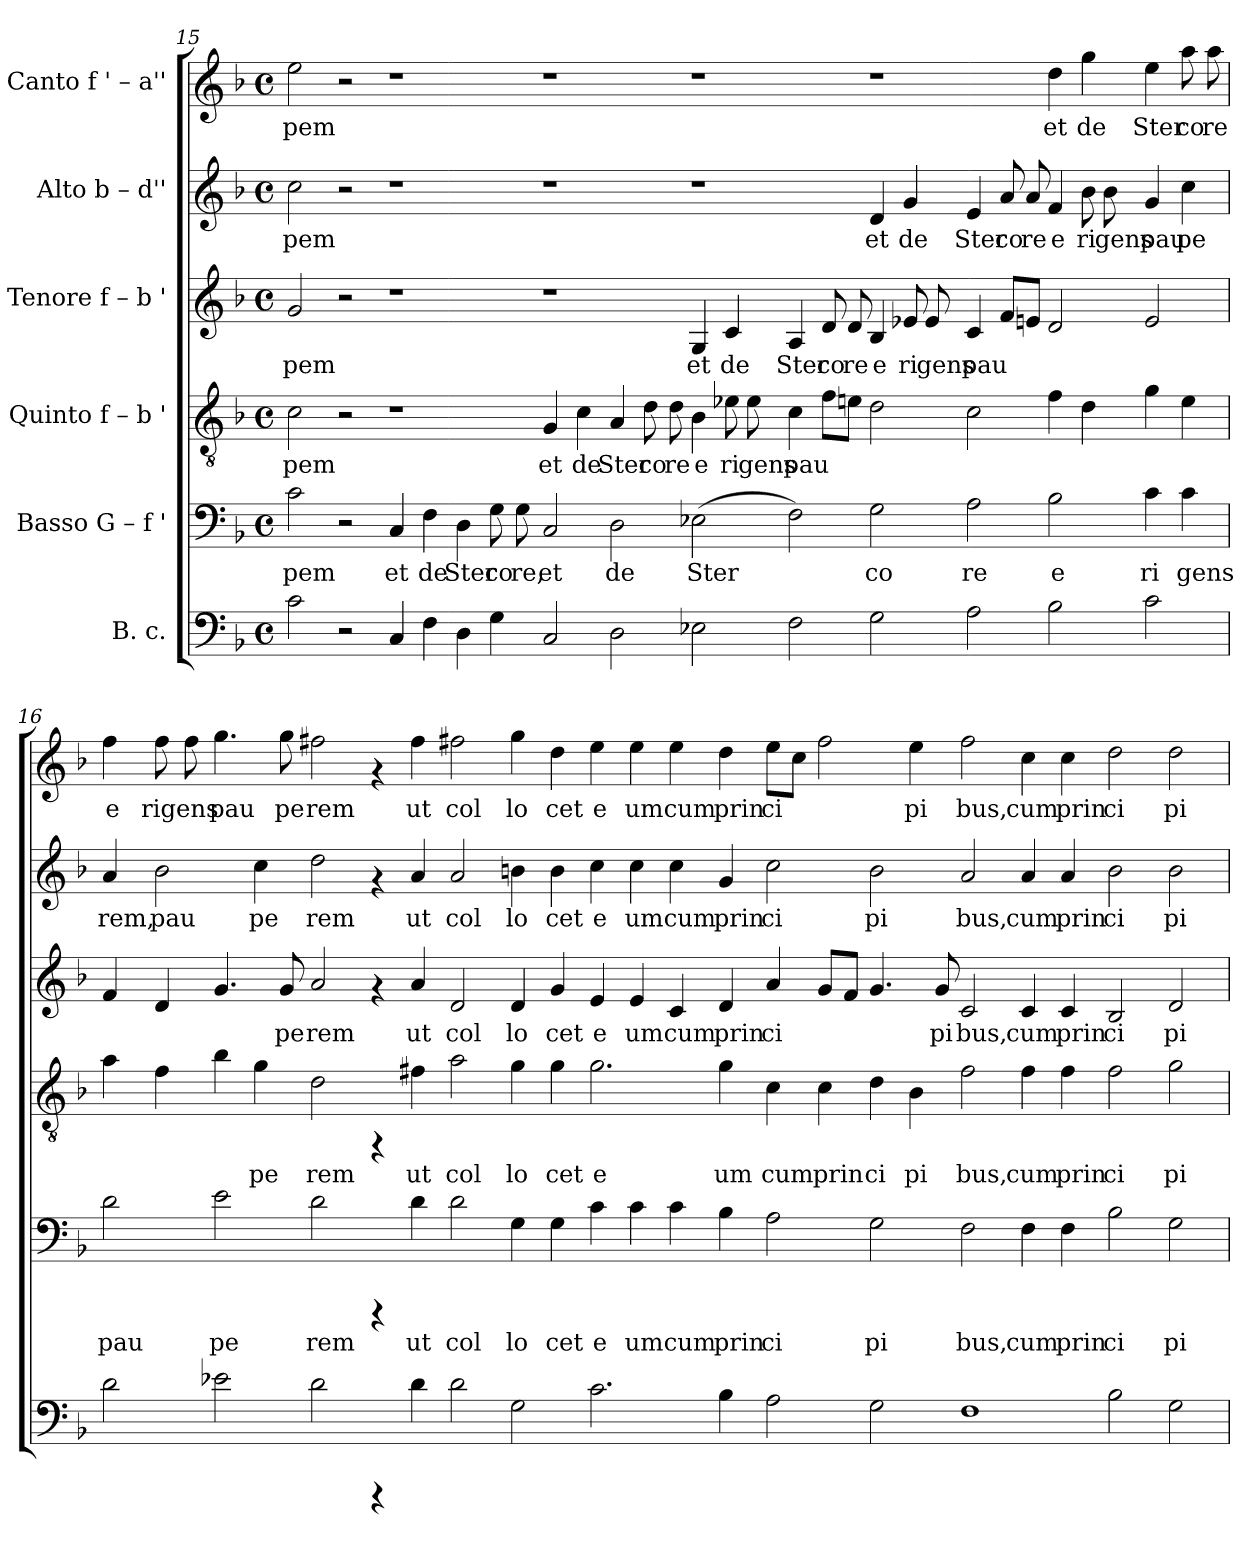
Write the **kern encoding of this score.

**kern	**kern	**text	**kern	**text	**kern	**text	**kern	**text	**kern	**text
*part6	*part5	*part5	*part4	*part4	*part3	*part3	*part2	*part2	*part1	*part1
*staff6	*staff5	*staff5	*staff4	*staff4	*staff3	*staff3	*staff2	*staff2	*staff1	*staff1
*I"B. c.	*I"Basso  G – f '	*	*I"Quinto  f – b '	*	*I"Tenore  f – b '	*	*I"Alto  b – d''	*	*I"Canto  f ' – a''	*
!!LO:PB:g=z
*clefF4	*clefF4	*	*clefGv2	*	*clefG2	*	*clefG2	*	*clefG2	*
*k[b-]	*k[b-]	*	*k[b-]	*	*k[b-]	*	*k[b-]	*	*k[b-]	*
*F:	*F:	*	*F:	*	*F:	*	*F:	*	*F:	*
*M4/4	*M4/4	*	*M4/4	*	*M4/4	*	*M4/4	*	*M4/4	*
*met(c)	*met(c)	*	*met(c)	*	*met(c)	*	*met(c)	*	*met(c)	*
=15	=15	=15	=15	=15	=15	=15	=15	=15	=15	=15
!	!	!LO:LY:b:cj	!	!LO:LY:b:cj	!	!LO:LY:b:cj	!	!LO:LY:b:cj	!	!LO:LY:b:cj
2c\	2c\	-pem	2c\	-pem	2g/	pem	2cc\	pem	2ee\	pem
2r	2r	.	2r	.	2r	.	2r	.	2r	.
!	!	!LO:LY:b:cj	!	!	!	!	!	!	!	!
4C/	4C/	et	1r	.	1r	.	1r	.	1r	.
!	!	!LO:LY:b:cj	!	!	!	!	!	!	!	!
4F\	4F\	de	.	.	.	.	.	.	.	.
!	!	!LO:LY:b:cj	!	!	!	!	!	!	!	!
4D\	4D\	Ster	.	.	.	.	.	.	.	.
!	!	!LO:LY:b:cj	!	!	!	!	!	!	!	!
4G\	8G\	co	.	.	.	.	.	.	.	.
!	!	!LO:LY:b:cj	!	!	!	!	!	!	!	!
.	8G\	re,	.	.	.	.	.	.	.	.
!	!	!LO:LY:b:cj	!	!LO:LY:b:cj	!	!	!	!	!	!
2C/	2C/	et	4G/	et	1r	.	1r	.	1r	.
!	!	!	!	!LO:LY:b:cj	!	!	!	!	!	!
.	.	.	4c\	de	.	.	.	.	.	.
!	!	!LO:LY:b:cj	!	!LO:LY:b:cj	!	!	!	!	!	!
2D\	2D\	de	4A/	Ster	.	.	.	.	.	.
!	!	!	!	!LO:LY:b:cj	!	!	!	!	!	!
.	.	.	8d\	co	.	.	.	.	.	.
!	!	!	!	!LO:LY:b:cj	!	!	!	!	!	!
.	.	.	8d\	re	.	.	.	.	.	.
!	!	!LO:LY:b:cj	!	!LO:LY:b:cj	!	!LO:LY:b:cj	!	!	!	!
2E-X\	(>2E-X\	Ster	4B-\	e	4G/	et	1r	.	1r	.
!	!	!	!	!LO:LY:b:cj	!	!LO:LY:b:cj	!	!	!	!
.	.	.	8e-X\	ri	4c/	de	.	.	.	.
!	!	!	!	!LO:LY:b:cj	!	!	!	!	!	!
.	.	.	8e-\	gens	.	.	.	.	.	.
!	!	!LO:LY:b:cj	!	!LO:LY:b:cj	!	!LO:LY:b:cj	!	!	!	!
2F\	2F\)	.	4c\	pau	4A/	Ster	.	.	.	.
!	!	!	!	!LO:LY:b:cj	!	!LO:LY:b:cj	!	!	!	!
.	.	.	8f\L	.	8d/	co	.	.	.	.
!	!	!	!	!LO:LY:b:cj	!	!LO:LY:b:cj	!	!	!	!
.	.	.	8en\J	.	8d/	re	.	.	.	.
!	!	!LO:LY:b:cj	!	!LO:LY:b:cj	!	!LO:LY:b:cj	!	!LO:LY:b:cj	!	!
2G\	2G\	co	2d\	.	4B-/	e	4d/	et	1r	.
!	!	!	!	!	!	!LO:LY:b:cj	!	!LO:LY:b:cj	!	!
.	.	.	.	.	8e-X/	ri	4g/	de	.	.
!	!	!	!	!	!	!LO:LY:b:cj	!	!	!	!
.	.	.	.	.	8e-/	gens	.	.	.	.
!	!	!LO:LY:b:cj	!	!LO:LY:b:cj	!	!LO:LY:b:cj	!	!LO:LY:b:cj	!	!
2A\	2A\	re	2c\	.	4c/	pau	4e/	Ster	.	.
!	!	!	!	!	!	!LO:LY:b:cj	!	!LO:LY:b:cj	!	!
.	.	.	.	.	8f/L	.	8a/	co	.	.
!	!	!	!	!	!	!LO:LY:b:cj	!	!LO:LY:b:cj	!	!
.	.	.	.	.	8en/J	.	8a/	re	.	.
!	!	!LO:LY:b:cj	!	!LO:LY:b:cj	!	!LO:LY:b:cj	!	!LO:LY:b:cj	!	!LO:LY:b:cj
2B-\	2B-\	e	4f\	.	2d/	.	4f/	e	4dd\	et
!	!	!	!	!LO:LY:b:cj	!	!	!	!LO:LY:b:cj	!	!LO:LY:b:cj
.	.	.	4d\	.	.	.	8b-\	ri	4gg\	de
!	!	!	!	!	!	!	!	!LO:LY:b:cj	!	!
.	.	.	.	.	.	.	8b-\	gens	.	.
!	!	!LO:LY:b:cj	!	!LO:LY:b:cj	!	!LO:LY:b:cj	!	!LO:LY:b:cj	!	!LO:LY:b:cj
2c\	4c\	ri	4g\	.	2e/	.	4g/	pau	4ee\	Ster
!	!	!LO:LY:b:cj	!	!LO:LY:b:cj	!	!	!	!LO:LY:b:cj	!	!LO:LY:b:cj
.	4c\	gens	4e\	.	.	.	4cc\	pe	8aa\	co
!	!	!	!	!	!	!	!	!	!	!LO:LY:b:cj
.	.	.	.	.	.	.	.	.	8aa\	re
!!LO:LB:g=z
=16	=16	=16	=16	=16	=16	=16	=16	=16	=16	=16
!	!	!LO:LY:b:cj	!	!LO:LY:b:cj	!	!LO:LY:b:cj	!	!LO:LY:b:cj	!	!LO:LY:b:cj
2d\	2d\	pau	4a\	.	4f/	.	4a/	rem,	4ff\	e
!	!	!	!	!LO:LY:b:cj	!	!LO:LY:b:cj	!	!LO:LY:b:cj	!	!LO:LY:b:cj
.	.	.	4f\	.	4d/	.	2b-\	pau	8ff\	rigens
!	!	!	!	!	!	!	!	!	!	!LO:LY:b:cj
.	.	.	.	.	.	.	.	.	8ff\	.
!	!	!LO:LY:b:cj	!	!LO:LY:b:cj	!	!LO:LY:b:cj	!	!	!	!LO:LY:b:cj
2e-X\	2e\	pe	4b-\	.	4.g/	.	.	.	4.gg\	pau
!	!	!	!	!LO:LY:b:cj	!	!	!	!LO:LY:b:cj	!	!
.	.	.	4g\	pe	.	.	4cc\	pe	.	.
!	!	!	!	!	!	!LO:LY:b:cj	!	!	!	!LO:LY:b:cj
.	.	.	.	.	8g/	pe	.	.	8gg\	pe
!	!	!LO:LY:b:cj	!	!LO:LY:b:cj	!	!LO:LY:b:cj	!	!LO:LY:b:cj	!	!LO:LY:b:cj
2d\	2d\	rem	2d\	rem	2a/	rem	2dd\	rem	2ff#X\	rem
4rCCC	4rCCC	.	4rFF	.	4rf	.	4rf	.	4rf	.
!	!	!LO:LY:b:cj	!	!LO:LY:b:cj	!	!LO:LY:b:cj	!	!LO:LY:b:cj	!	!LO:LY:b:cj
4d\	4d\	ut	4f#X\	ut	4a/	ut	4a/	ut	4ff#\	ut
!	!	!LO:LY:b:cj	!	!LO:LY:b:cj	!	!LO:LY:b:cj	!	!LO:LY:b:cj	!	!LO:LY:b:cj
2d\	2d\	col	2a\	col	2d/	col	2a/	col	2ff#X\	col
!	!	!LO:LY:b:cj	!	!LO:LY:b:cj	!	!LO:LY:b:cj	!	!LO:LY:b:cj	!	!LO:LY:b:cj
2G\	4G\	lo	4g\	lo	4d/	lo	4bn\	lo	4gg\	lo
!	!	!LO:LY:b:cj	!	!LO:LY:b:cj	!	!LO:LY:b:cj	!	!LO:LY:b:cj	!	!LO:LY:b:cj
.	4G\	cet	4g\	cet	4g/	cet	4b\	cet	4dd\	cet
!	!	!LO:LY:b:cj	!	!LO:LY:b:cj	!	!LO:LY:b:cj	!	!LO:LY:b:cj	!	!LO:LY:b:cj
2.c\	4c\	e	2.g\	e	4e/	e	4cc\	e	4ee\	e
!	!	!LO:LY:b:cj	!	!	!	!LO:LY:b:cj	!	!LO:LY:b:cj	!	!LO:LY:b:cj
.	4c\	um	.	.	4e/	um	4cc\	um	4ee\	um
!	!	!LO:LY:b:cj	!	!	!	!LO:LY:b:cj	!	!LO:LY:b:cj	!	!LO:LY:b:cj
.	4c\	cum	.	.	4c/	cum	4cc\	cum	4ee\	cum
!	!	!LO:LY:b:cj	!	!LO:LY:b:cj	!	!LO:LY:b:cj	!	!LO:LY:b:cj	!	!LO:LY:b:cj
4B-\	4B-\	prin	4g\	um	4d/	prin	4g/	prin	4dd\	prin
!	!	!LO:LY:b:cj	!	!LO:LY:b:cj	!	!LO:LY:b:cj	!	!LO:LY:b:cj	!	!LO:LY:b:cj
2A\	2A\	ci	4c\	cum	4a/	ci	2cc\	ci	8ee\L	ci
!	!	!	!	!	!	!	!	!	!	!LO:LY:b:cj
.	.	.	.	.	.	.	.	.	8cc\J	.
!	!	!	!	!LO:LY:b:cj	!	!LO:LY:b:cj	!	!	!	!LO:LY:b:cj
.	.	.	4c\	prin	8g/L	.	.	.	2ff#\	.
!	!	!	!	!	!	!LO:LY:b:cj	!	!	!	!
.	.	.	.	.	8f/J	.	.	.	.	.
!	!	!LO:LY:b:cj	!	!LO:LY:b:cj	!	!LO:LY:b:cj	!	!LO:LY:b:cj	!	!
2G\	2G\	pi	4d\	ci	4.g/	.	2b\	pi	.	.
!	!	!	!	!LO:LY:b:cj	!	!	!	!	!	!LO:LY:b:cj
.	.	.	4B-\	pi	.	.	.	.	4ee\	pi
!	!	!	!	!	!	!LO:LY:b:cj	!	!	!	!
.	.	.	.	.	8g/	pi	.	.	.	.
!	!	!LO:LY:b:cj	!	!LO:LY:b:cj	!	!LO:LY:b:cj	!	!LO:LY:b:cj	!	!LO:LY:b:cj
1F	2F\	bus,	2f#\	bus,	2c/	bus,	2a/	bus,	2ff#\	bus,
!	!	!LO:LY:b:cj	!	!LO:LY:b:cj	!	!LO:LY:b:cj	!	!LO:LY:b:cj	!	!LO:LY:b:cj
.	4F\	cum	4f#\	cum	4c/	cum	4a/	cum	4cc\	cum
!	!	!LO:LY:b:cj	!	!LO:LY:b:cj	!	!LO:LY:b:cj	!	!LO:LY:b:cj	!	!LO:LY:b:cj
.	4F\	prin	4f#\	prin	4c/	prin	4a/	prin	4cc\	prin
!	!	!LO:LY:b:cj	!	!LO:LY:b:cj	!	!LO:LY:b:cj	!	!LO:LY:b:cj	!	!LO:LY:b:cj
2B-\	2B-\	ci	2f#\	ci	2B-/	ci	2b\	ci	2dd\	ci
!	!	!LO:LY:b:cj	!	!LO:LY:b:cj	!	!LO:LY:b:cj	!	!LO:LY:b:cj	!	!LO:LY:b:cj
2G\	2G\	pi	2g\	pi	2d/	pi	2b\	pi	2dd\	pi
=	=	=	=	=	=	=	=	=	=	=
*-	*-	*-	*-	*-	*-	*-	*-	*-	*-	*-
